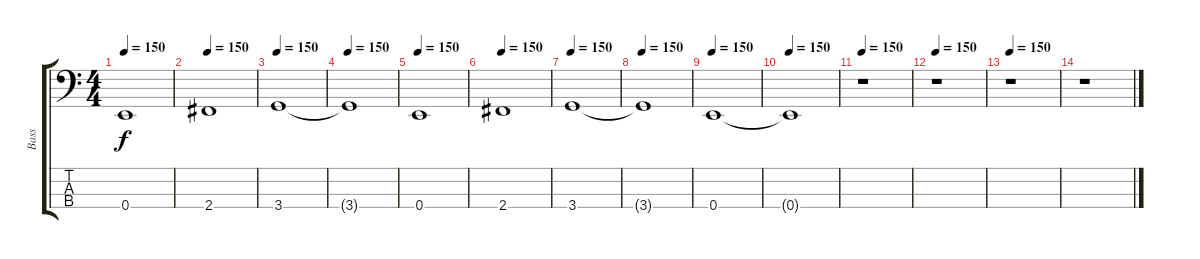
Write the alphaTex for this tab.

\track ("Bass" "Bass") {instrument electricbassfinger}
\staff {score tabs}
\tuning (G2 D2 A1 E1) {hide}
\ts (4 4)
\tempo 150
\clef f4
\ks c
0.4.1{dy f} |
\tempo 150
2.4.1 |
\tempo 150
3.4.1 |
\tempo 150
3.4{t}.1 |
\tempo 150
0.4.1 |
\tempo 150
2.4.1 |
\tempo 150
3.4.1 |
\tempo 150
3.4{t}.1 |
\tempo 150
0.4.1 |
\tempo 150
0.4{t}.1 |
\tempo 150
r.1 |
\tempo 150
r.1 |
\tempo 150
r.1 |
r.1
